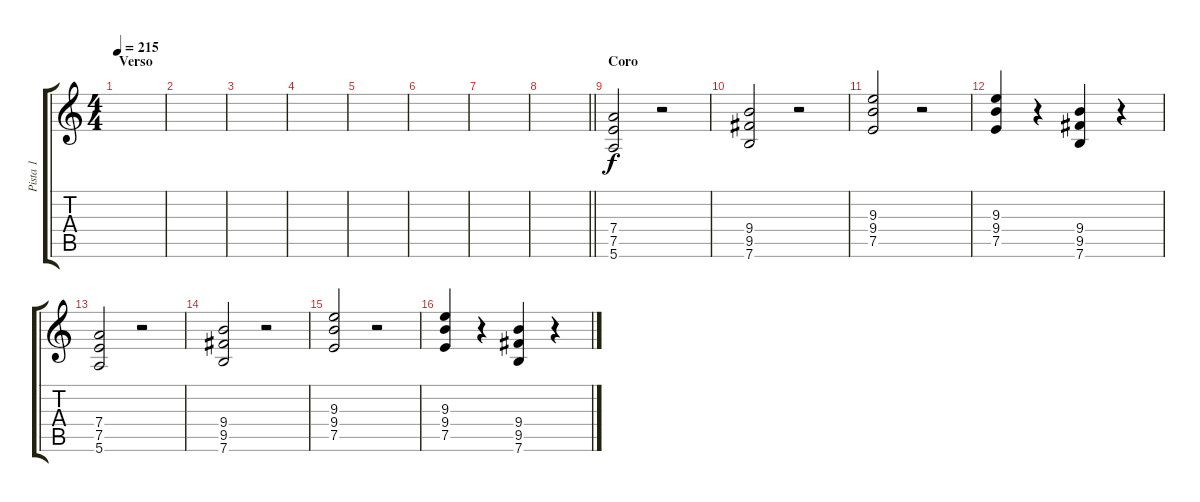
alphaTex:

\track ("Pista 1" "Pista 1") {instrument overdrivenguitar}
\staff {score tabs}
\tuning (E4 B3 G3 D3 A2 E2) {hide}
\ts (4 4)
\section ("" "Verso")
\tempo 215
\clef g2
\ks c
|
|
|
|
|
|
|
\barLineRight lightlight
|
\section ("" "Coro")
(7.4 7.5 5.6).2 r.2 |
(9.4 9.5 7.6).2 r.2 |
(9.3 9.4 7.5).2 r.2 |
(9.3 9.4 7.5).4 r.4 (9.4 9.5 7.6).4 r.4 |
(7.4 7.5 5.6).2 r.2 |
(9.4 9.5 7.6).2 r.2 |
(9.3 9.4 7.5).2 r.2 |
(9.3 9.4 7.5).4 r.4 (9.4 9.5 7.6).4 r.4
